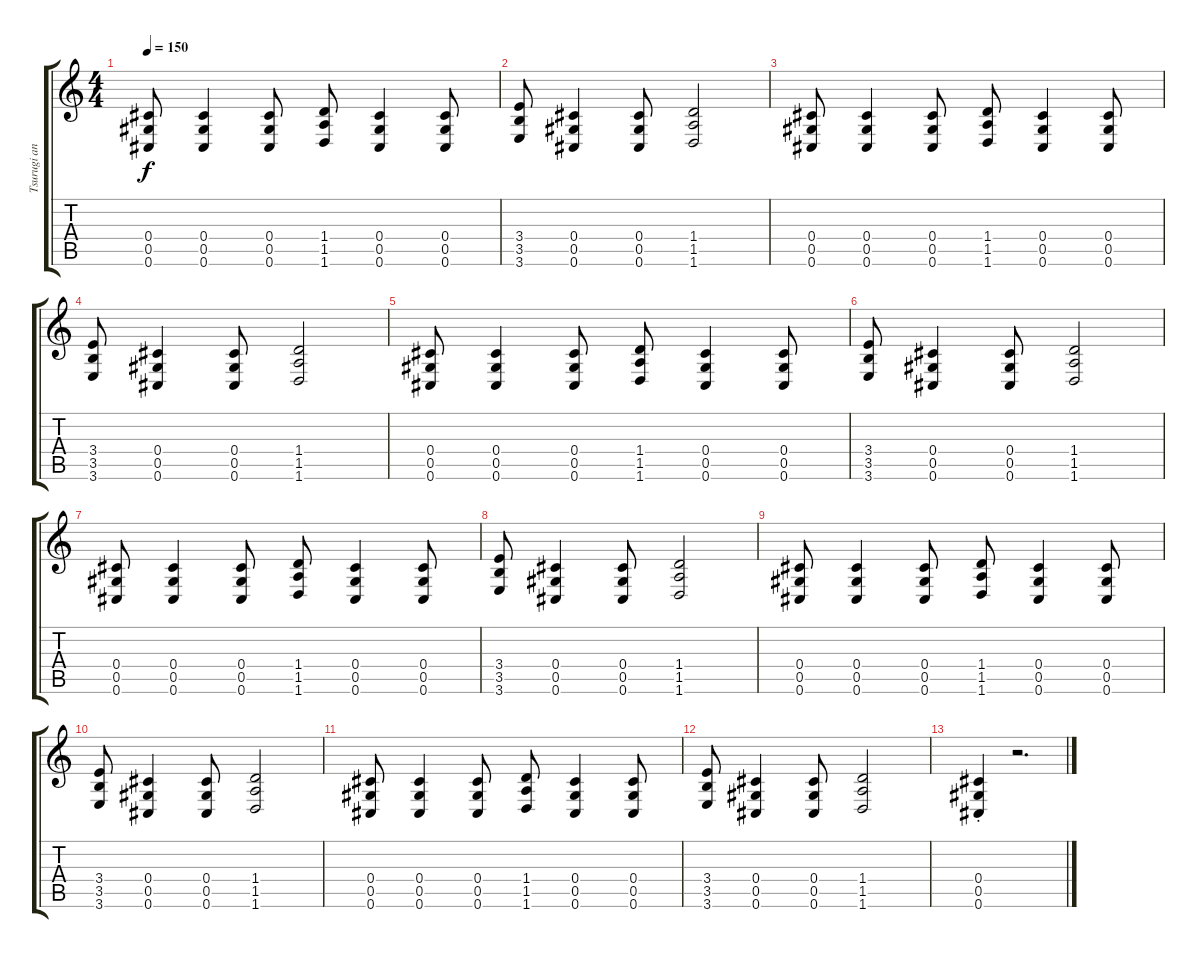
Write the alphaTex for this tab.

\track ("Tsurugi and Mizuki Combined" "Tsurugi an") {instrument distortionguitar}
\staff {score tabs}
\tuning (Eb4 Bb3 Gb3 Db3 Ab2 Db2) {hide}
\ts (4 4)
\tempo 150
\clef g2
\ks c
(0.4 0.5 0.6).8{dy f} (0.4 0.5 0.6).4 (0.4 0.5 0.6).8 (1.4 1.5 1.6).8 (0.4 0.5 0.6).4 (0.4 0.5 0.6).8 |
(3.4 3.5 3.6).8 (0.4 0.5 0.6).4 (0.4 0.5 0.6).8 (1.4 1.5 1.6).2 |
(0.4 0.5 0.6).8 (0.4 0.5 0.6).4 (0.4 0.5 0.6).8 (1.4 1.5 1.6).8 (0.4 0.5 0.6).4 (0.4 0.5 0.6).8 |
(3.4 3.5 3.6).8 (0.4 0.5 0.6).4 (0.4 0.5 0.6).8 (1.4 1.5 1.6).2 |
(0.4 0.5 0.6).8 (0.4 0.5 0.6).4 (0.4 0.5 0.6).8 (1.4 1.5 1.6).8 (0.4 0.5 0.6).4 (0.4 0.5 0.6).8 |
(3.4 3.5 3.6).8 (0.4 0.5 0.6).4 (0.4 0.5 0.6).8 (1.4 1.5 1.6).2 |
(0.4 0.5 0.6).8 (0.4 0.5 0.6).4 (0.4 0.5 0.6).8 (1.4 1.5 1.6).8 (0.4 0.5 0.6).4 (0.4 0.5 0.6).8 |
(3.4 3.5 3.6).8 (0.4 0.5 0.6).4 (0.4 0.5 0.6).8 (1.4 1.5 1.6).2 |
(0.4 0.5 0.6).8 (0.4 0.5 0.6).4 (0.4 0.5 0.6).8 (1.4 1.5 1.6).8 (0.4 0.5 0.6).4 (0.4 0.5 0.6).8 |
(3.4 3.5 3.6).8 (0.4 0.5 0.6).4 (0.4 0.5 0.6).8 (1.4 1.5 1.6).2 |
(0.4 0.5 0.6).8 (0.4 0.5 0.6).4 (0.4 0.5 0.6).8 (1.4 1.5 1.6).8 (0.4 0.5 0.6).4 (0.4 0.5 0.6).8 |
(3.4 3.5 3.6).8 (0.4 0.5 0.6).4 (0.4 0.5 0.6).8 (1.4 1.5 1.6).2 |
(0.4{st} 0.5 0.6).4 r.2{d}
